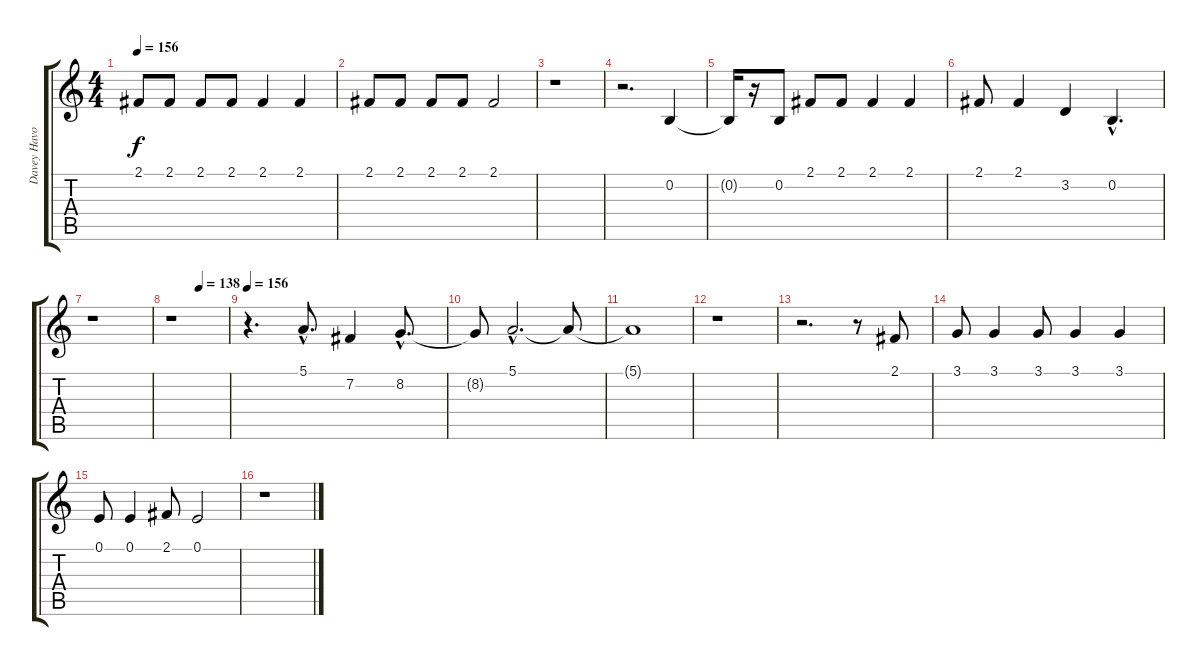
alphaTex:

\track ("Davey Havok - Vocals" "Davey Havo") {instrument baritonesax}
\staff {score tabs}
\tuning (E4 B3 G3 D3 A2 E2) {hide}
\ts (4 4)
\tempo 156
\clef g2
\ks c
2.1.8{dy f} 2.1.8 2.1.8 2.1.8 2.1.4 2.1.4 |
2.1.8 2.1.8 2.1.8 2.1.8 2.1.2 |
r.1 |
r.2{d} 0.2.4 |
0.2{t}.16 r.16 0.2.8 2.1.8 2.1.8 2.1.4 2.1.4 |
2.1.8 2.1.4 3.2.4 0.2{hac}.4{d} |
r.1 |
\tempo (138 0.5)
r.1 |
\tempo 156
r.4{d} 5.1{hac}.8{d} 7.2.4 8.2{hac}.8{d} |
8.2{t}.8 5.1{hac}.2{d} 5.1{t}.8 |
5.1{t}.1 |
r.1 |
r.2{d} r.8 2.1.8 |
3.1.8 3.1.4 3.1.8 3.1.4 3.1.4 |
0.1.8 0.1.4 2.1.8 0.1.2 |
r.1
